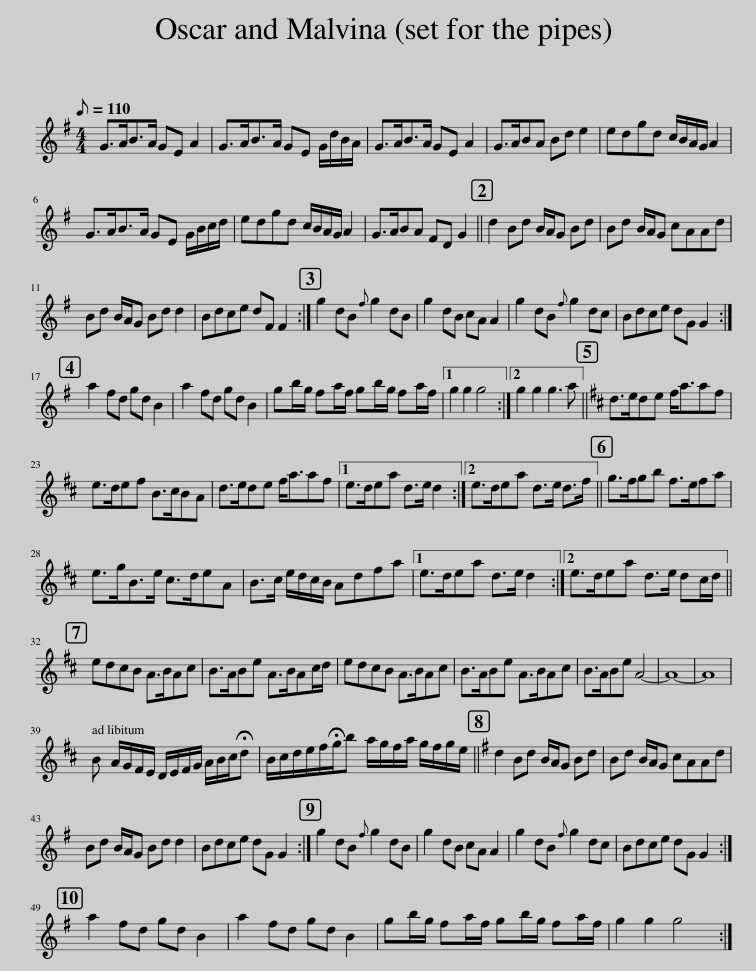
X:1
L:1/8
Q:1/8=110
M:4/4
I:linebreak $
K:G
V:1 treble
V:1
 G>AB>A GE A2 | G>AB>A GE G/d/B/A/ | G>AB>A GE A2 | G>ABA Bd e2 | edgd c/B/A/G/ A2 |$ %5
 G>AB>A GE G/B/c/d/ | edgd c/B/A/G/ A2 | G>ABA FD G2 || d2 Bd B/A/G Bd | Bd B/A/G cAAd |$ %10
 Bd B/A/G Bd d2 | Bdce dF F2 :| g2 dB{f} g2 dB | g2 dB cA A2 | g2 dB{f} g2 dc | %15
 Bdce dG G2 :|$ a2 fd gd B2 | a2 fd gd B2 | gb/g/ fa/f/ gb/g/ fa/f/ |1 g2 g2 g4 :|2 %20
 g2 g2 g3 a ||[K:D] d>ede f<aaf |$ e>def B>cBA | d>ede f<aaf |1 e>dea d>e d2 :|2 %25
 e>dea d>e d>f || g>fgb f>efa |$ e>gB>e c>deA | B>c e/d/c/B/ Adfa |1 e>dea d>e d2 :|2 %30
 e>dea d>e dc/d/ ||$ edcB A>BAc | B>ABe A>BAc/d/ | edcB A>BAc | B>ABe A>BAc | %35
 B>ABe A4- | A8- | A8 |$ B A/G/F/E/ D/E/F/G/ A/B/c/!fermata!d | B/c/d/e/f/!fermata!g/b a/g/f/a/ g/f/g/e/ || %40
[K:G] d2 Bd B/A/G Bd | Bd B/A/G cAAd |$ Bd B/A/G Bd d2 | Bdce dG G2 :| g2 dB{f} g2 dB | %45
 g2 dB cA A2 | g2 dB{f} g2 dc | Bdce dG G2 :|$ a2 fd gd B2 | a2 fd gd B2 | %50
 gb/g/ fa/f/ gb/g/ fa/f/ | g2 g2 g4 :| %52
